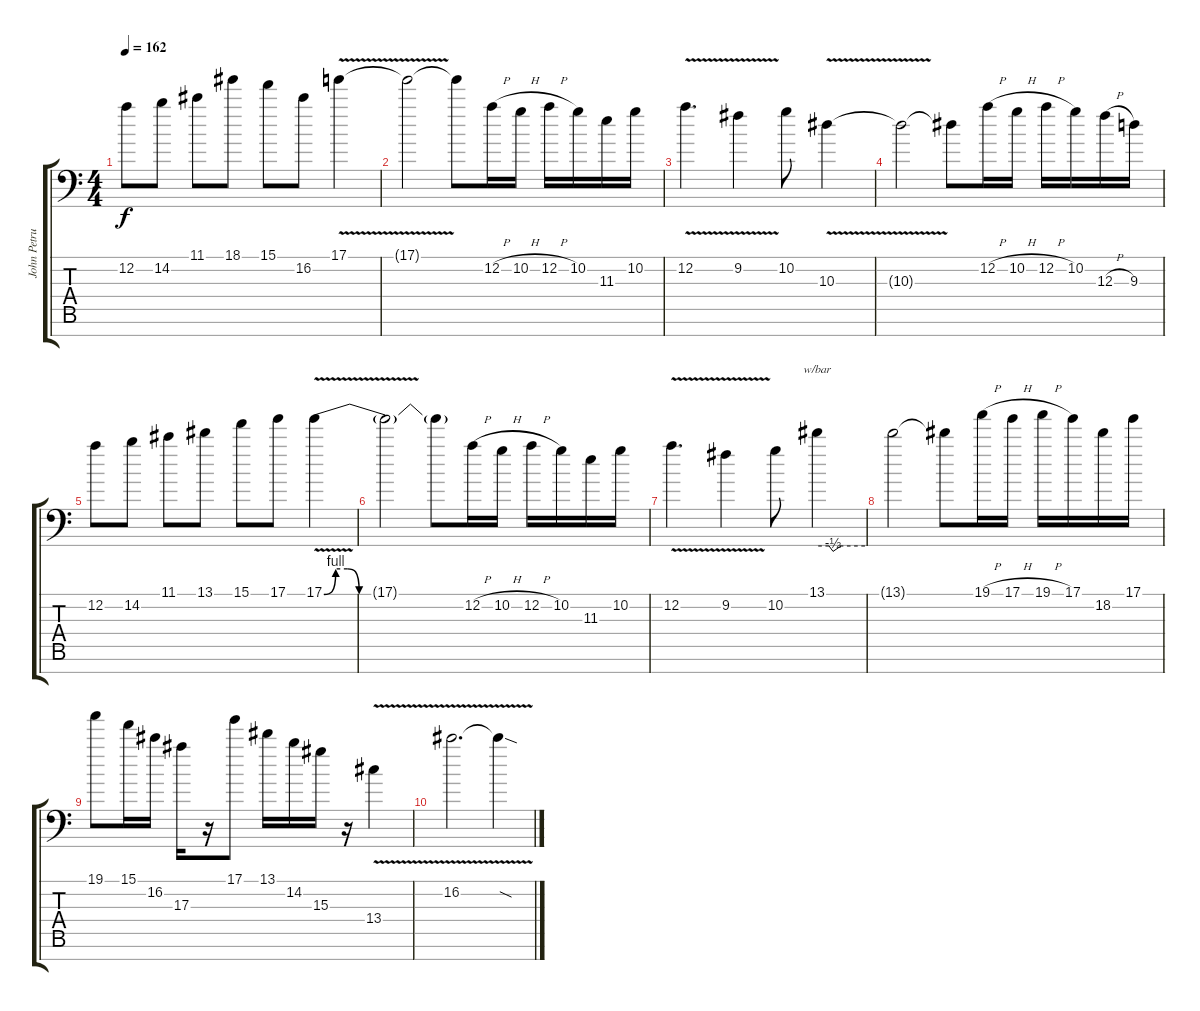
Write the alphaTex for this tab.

\track ("John Petrucci" "John Petru") {instrument distortionguitar}
\staff {score tabs}
\tuning (D4 A3 F3 C3 G2 D2 A1) {hide}
\ts (4 4)
\tempo 162
\clef f4
\ks c
12.2.8{dy f} 14.2.8 11.1.8 18.1.8 15.1.8 16.2.8 17.1{v}.4 |
17.1{t}.2 17.1{t}.8 12.2{h}.16 10.2{h}.16 12.2{h}.16 10.2.16 11.3.16 10.2.16 |
12.2{v}.4{d} 9.2{v}.4 10.2.8 10.3{v}.4 |
10.3{t}.2 10.3{t}.8 12.2{h}.16 10.2{h}.16 12.2{h}.16 10.2.16 12.3{h}.16 9.3.16 |
12.2.8 14.2.8 11.1.8 13.1.8 15.1.8 17.1.8 17.1{be (custom 0 0 5 4 10 4 15 0 30 0 60 0) v}.4 |
17.1{t}.2 17.1{t}.8 12.2{h}.16 10.2{h}.16 12.2{h}.16 10.2.16 11.3.16 10.2.16 |
12.2{v}.4{d} 9.2{v}.4 10.2.8 13.1.4{tbe (custom default 0 0 15 0 20 -2 30 0 60 0)} |
13.1{t}.2 13.1{t}.8 19.1{h}.16 17.1{h}.16 19.1{h}.16 17.1.16 18.2.16 17.1.16 |
19.1.8 15.1.16 16.2.16 17.3.16 r.16 17.1.8 13.1.16 14.2.16 15.3.16 r.16 13.4{v}.4 |
16.2{v}.2{d} 16.2{sod t}.4
